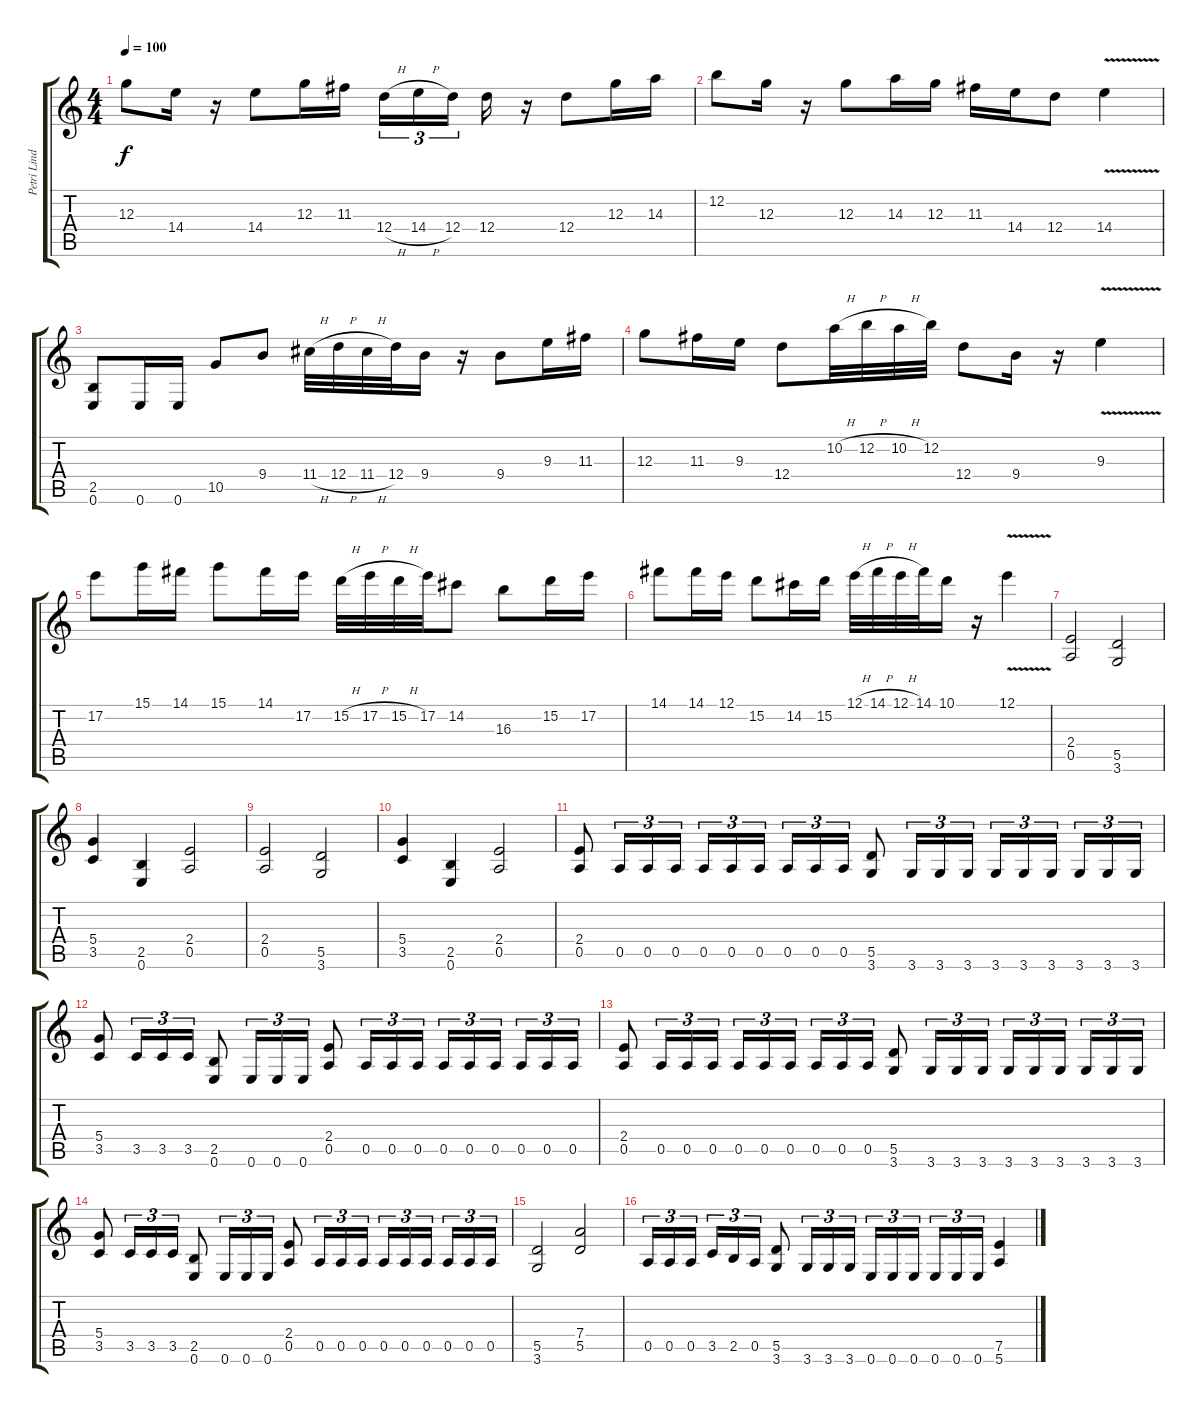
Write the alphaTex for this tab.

\track ("Petri Lindroos" "Petri Lind") {solo instrument distortionguitar}
\staff {score tabs}
\tuning (E4 B3 G3 D3 A2 E2) {hide}
\ts (4 4)
\tempo 100
\clef g2
\ks c
12.3.8{dy f} 14.4.16 r.16 14.4.8 12.3.16 11.3.16 12.4{h}.16{tu (3 2)} 14.4{h}.16{tu (3 2)} 12.4.16{tu (3 2) beam splitsecondary} 12.4.16 r.16 12.4.8 12.3.16 14.3.16 |
12.2.8 12.3.16 r.16 12.3.8 14.3.16 12.3.16 11.3.16 14.4.16 12.4.8 14.4{v}.4 |
(2.5 0.6).8 0.6.16 0.6.16 10.5.8 9.4.8 11.4{h}.32 12.4{h}.32 11.4{h}.32 12.4.32 9.4.16 r.16 9.4.8 9.3.16 11.3.16 |
12.3.8 11.3.16 9.3.16 12.4.8 10.2{h}.32 12.2{h}.32 10.2{h}.32 12.2.32 12.4.8 9.4.16 r.16 9.3{v}.4 |
17.2.8 15.1.16 14.1.16 15.1.8 14.1.16 17.2.16 15.2{h}.32 17.2{h}.32 15.2{h}.32 17.2.32 14.2.8 16.3.8 15.2.16 17.2.16 |
14.1.8 14.1.16 12.1.16 15.2.8 14.2.16 15.2.16 12.1{h}.32 14.1{h}.32 12.1{h}.32 14.1.32 10.1.16 r.16 12.1{v}.4 |
(2.4 0.5).2 (5.5 3.6).2 |
(5.4 3.5).4 (2.5 0.6).4 (2.4 0.5).2 |
(2.4 0.5).2 (5.5 3.6).2 |
(5.4 3.5).4 (2.5 0.6).4 (2.4 0.5).2 |
(2.4 0.5).8 0.5.16{tu (3 2)} 0.5.16{tu (3 2)} 0.5.16{tu (3 2)} 0.5.16{tu (3 2)} 0.5.16{tu (3 2)} 0.5.16{tu (3 2) beam splitsecondary} 0.5.16{tu (3 2)} 0.5.16{tu (3 2)} 0.5.16{tu (3 2)} (5.5 3.6).8 3.6.16{tu (3 2)} 3.6.16{tu (3 2)} 3.6.16{tu (3 2)} 3.6.16{tu (3 2)} 3.6.16{tu (3 2)} 3.6.16{tu (3 2) beam splitsecondary} 3.6.16{tu (3 2)} 3.6.16{tu (3 2)} 3.6.16{tu (3 2)} |
(5.4 3.5).8 3.5.16{tu (3 2)} 3.5.16{tu (3 2)} 3.5.16{tu (3 2)} (2.5 0.6).8 0.6.16{tu (3 2)} 0.6.16{tu (3 2)} 0.6.16{tu (3 2)} (2.4 0.5).8 0.5.16{tu (3 2)} 0.5.16{tu (3 2)} 0.5.16{tu (3 2)} 0.5.16{tu (3 2)} 0.5.16{tu (3 2)} 0.5.16{tu (3 2) beam splitsecondary} 0.5.16{tu (3 2)} 0.5.16{tu (3 2)} 0.5.16{tu (3 2)} |
(2.4 0.5).8 0.5.16{tu (3 2)} 0.5.16{tu (3 2)} 0.5.16{tu (3 2)} 0.5.16{tu (3 2)} 0.5.16{tu (3 2)} 0.5.16{tu (3 2) beam splitsecondary} 0.5.16{tu (3 2)} 0.5.16{tu (3 2)} 0.5.16{tu (3 2)} (5.5 3.6).8 3.6.16{tu (3 2)} 3.6.16{tu (3 2)} 3.6.16{tu (3 2)} 3.6.16{tu (3 2)} 3.6.16{tu (3 2)} 3.6.16{tu (3 2) beam splitsecondary} 3.6.16{tu (3 2)} 3.6.16{tu (3 2)} 3.6.16{tu (3 2)} |
(5.4 3.5).8 3.5.16{tu (3 2)} 3.5.16{tu (3 2)} 3.5.16{tu (3 2)} (2.5 0.6).8 0.6.16{tu (3 2)} 0.6.16{tu (3 2)} 0.6.16{tu (3 2)} (2.4 0.5).8 0.5.16{tu (3 2)} 0.5.16{tu (3 2)} 0.5.16{tu (3 2)} 0.5.16{tu (3 2)} 0.5.16{tu (3 2)} 0.5.16{tu (3 2) beam splitsecondary} 0.5.16{tu (3 2)} 0.5.16{tu (3 2)} 0.5.16{tu (3 2)} |
(5.5 3.6).2 (7.4 5.5).2 |
0.5.16{tu (3 2)} 0.5.16{tu (3 2)} 0.5.16{tu (3 2) beam splitsecondary} 3.5.16{tu (3 2)} 2.5.16{tu (3 2)} 0.5.16{tu (3 2)} (5.5 3.6).8 3.6.16{tu (3 2)} 3.6.16{tu (3 2)} 3.6.16{tu (3 2)} 0.6.16{tu (3 2)} 0.6.16{tu (3 2)} 0.6.16{tu (3 2) beam splitsecondary} 0.6.16{tu (3 2)} 0.6.16{tu (3 2)} 0.6.16{tu (3 2)} (7.5 5.6).4
